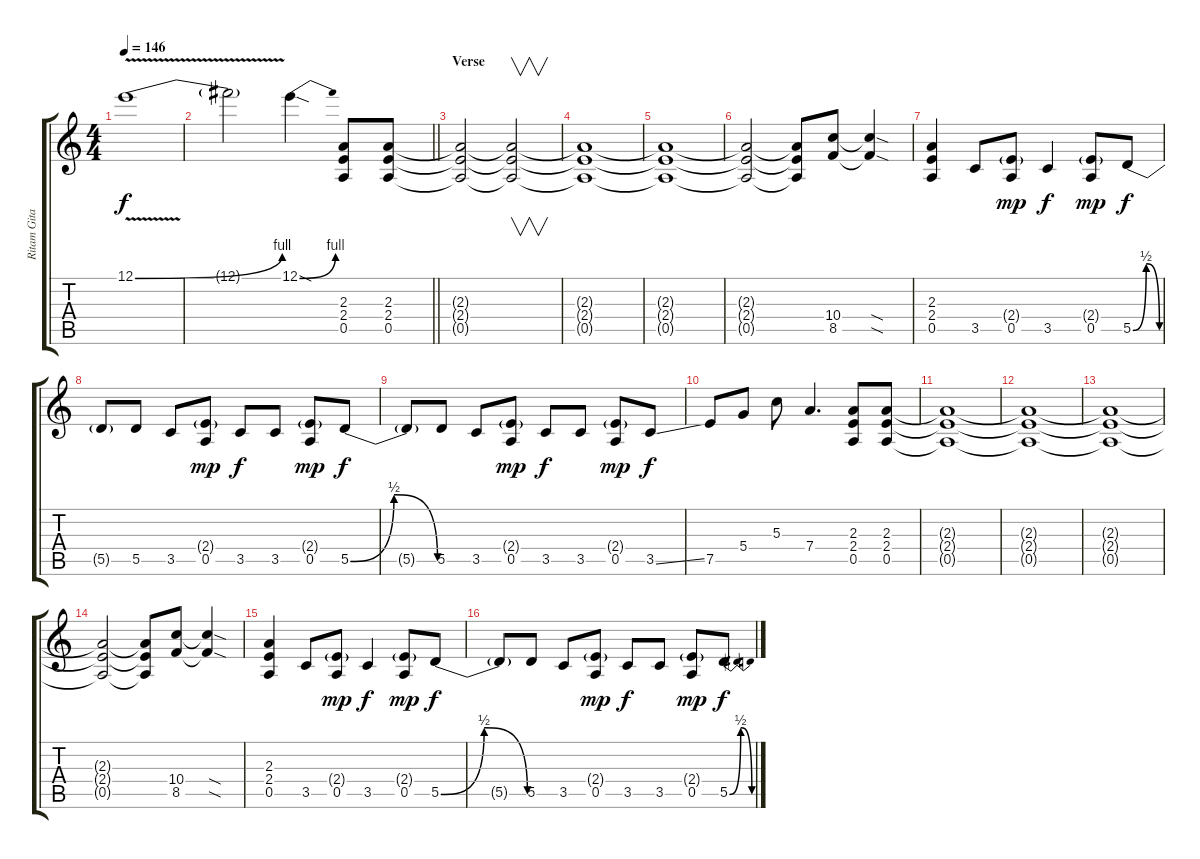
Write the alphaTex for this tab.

\track ("Ritam Gitara" "Ritam Gita") {instrument overdrivenguitar}
\staff {score tabs}
\tuning (E4 B3 G3 D3 A2 E2) {hide}
\ts (4 4)
\section ("" "")
\tempo 146
\clef g2
\ks c
12.1{be (bend 0 0 60 4) v}.1{dy f} |
\barLineRight lightlight
12.1{t}.2 12.1{be (bend 0 0 60 4) sod}.4 (2.3 2.4 0.5).8 (2.3 2.4 0.5).8 |
\section ("" "Verse")
(2.3{t} 2.4{t} 0.5{t}).2{volume 3} (2.3{t} 2.4{t} 0.5{t}).2{v} |
(2.3{t} 2.4{t} 0.5{t}).1 |
(2.3{t} 2.4{t} 0.5{t}).1 |
(2.3{t} 2.4{t} 0.5{t}).2 (2.3{t} 2.4{t} 0.5{t}).8 (10.4 8.5).8{volume 12} (10.4{sod t} 8.5{sod t}).4 |
(2.3 2.4 0.5).4 3.5.8 (2.4{g} 0.5).8{dy mp} 3.5.4{dy f} (2.4{g} 0.5).8{dy mp} 5.5{be (bendrelease 0 0 15 2 45 2 60 0)}.8{dy f} |
5.5{t}.8 5.5.8 3.5.8 (2.4{g} 0.5).8{dy mp} 3.5.8{dy f} 3.5.8 (2.4{g} 0.5).8{dy mp} 5.5{be (bendrelease 0 0 15 2 45 2 60 0)}.8{dy f} |
5.5{t}.8 5.5.8 3.5.8 (2.4{g} 0.5).8{dy mp} 3.5.8{dy f} 3.5.8 (2.4{g} 0.5).8{dy mp} 3.5{ss}.8{dy f} |
7.5.8 5.4.8 5.3.8 7.4.4{d} (2.3 2.4 0.5).8 (2.3 2.4 0.5).8 |
(2.3{t} 2.4{t} 0.5{t}).1{volume 7} |
(2.3{t} 2.4{t} 0.5{t}).1 |
(2.3{t} 2.4{t} 0.5{t}).1 |
(2.3{t} 2.4{t} 0.5{t}).2 (2.3{t} 2.4{t} 0.5{t}).8 (10.4 8.5).8{volume 12} (10.4{sod t} 8.5{sod t}).4 |
(2.3 2.4 0.5).4 3.5.8 (2.4{g} 0.5).8{dy mp} 3.5.4{dy f} (2.4{g} 0.5).8{dy mp} 5.5{be (bendrelease 0 0 15 2 45 2 60 0)}.8{dy f} |
5.5{t}.8 5.5.8 3.5.8 (2.4{g} 0.5).8{dy mp} 3.5.8{dy f} 3.5.8 (2.4{g} 0.5).8{dy mp} 5.5{be (bendrelease 0 0 15 2 45 2 60 0)}.8{dy f}
